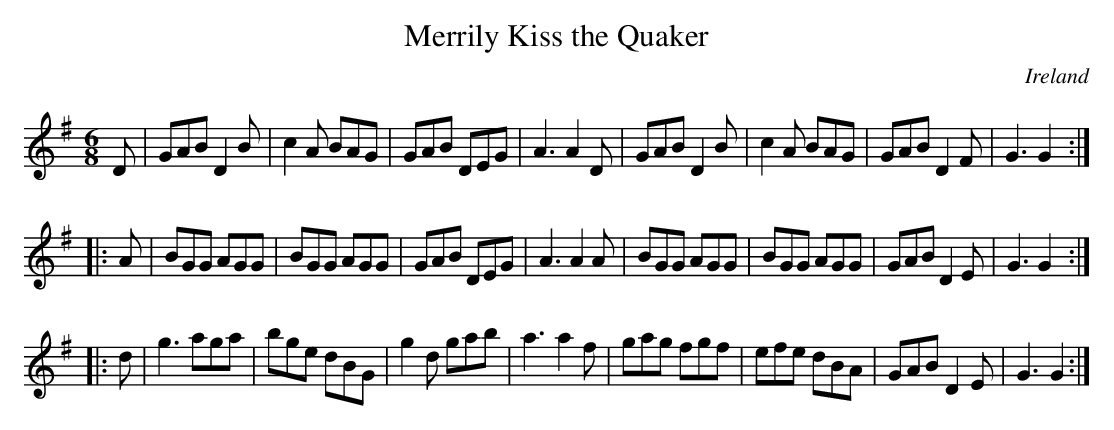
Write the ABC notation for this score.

X:1
T:Merrily Kiss the Quaker
M:6/8
O:Ireland
K:G major
D|\
GAB D2B|c2A BAG|GAB DEG|A3 A2D|\
GAB D2B|c2A BAG|GAB D2F|G3 G2:|
|:A|\
BGG AGG|BGG AGG|GAB DEG|A3 A2A|\
BGG AGG|BGG AGG|GAB D2E|G3 G2:|
|:d|\
g3 aga|bge dBG|g2d gab|a3 a2f|\
gag fgf|efe dBA|GAB D2E|G3 G2:|
